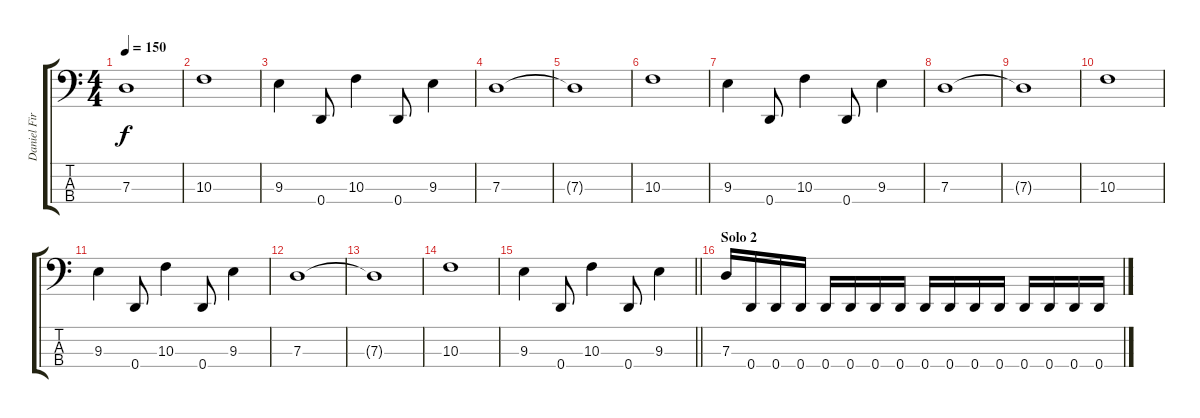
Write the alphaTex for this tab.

\track ("Daniel Firth" "Daniel Fir") {instrument electricbassfinger}
\staff {score tabs}
\tuning (F2 C2 G1 D1) {hide}
\ts (4 4)
\tempo 150
\clef f4
\ks c
7.3{t}.1{dy f} |
10.3.1 |
9.3.4 0.4.8 10.3.4 0.4.8 9.3.4 |
7.3.1 |
7.3{t}.1 |
10.3.1 |
9.3.4 0.4.8 10.3.4 0.4.8 9.3.4 |
7.3.1 |
7.3{t}.1 |
10.3.1 |
9.3.4 0.4.8 10.3.4 0.4.8 9.3.4 |
7.3.1 |
7.3{t}.1 |
10.3.1 |
\barLineRight lightlight
9.3.4 0.4.8 10.3.4 0.4.8 9.3.4 |
\section ("" "Solo 2")
7.3.16 0.4.16 0.4.16 0.4.16 0.4.16 0.4.16 0.4.16 0.4.16 0.4.16 0.4.16 0.4.16 0.4.16 0.4.16 0.4.16 0.4.16 0.4.16
